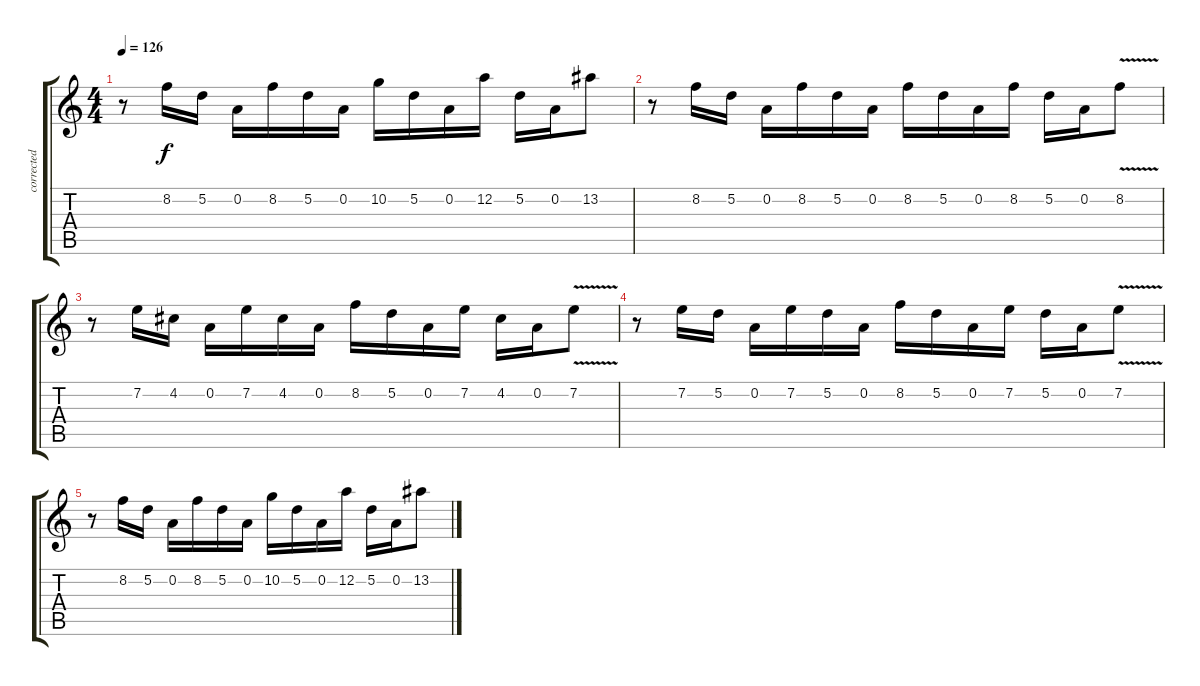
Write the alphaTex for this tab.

\track ("corrected solo guitar" "corrected ") {instrument distortionguitar}
\staff {score tabs}
\tuning (D4 A3 F3 C3 G2 D2) {hide}
\ts (4 4)
\tempo 126
\clef g2
\ks c
r.8{dy f} 8.2.16 5.2.16 0.2.16 8.2.16 5.2.16 0.2.16 10.2.16 5.2.16 0.2.16 12.2.16 5.2.16 0.2.16 13.2.8 |
r.8 8.2.16 5.2.16 0.2.16 8.2.16 5.2.16 0.2.16 8.2.16 5.2.16 0.2.16 8.2.16 5.2.16 0.2.16 8.2{v}.8 |
r.8 7.2.16 4.2.16 0.2.16 7.2.16 4.2.16 0.2.16 8.2.16 5.2.16 0.2.16 7.2.16 4.2.16 0.2.16 7.2{v}.8 |
r.8 7.2.16 5.2.16 0.2.16 7.2.16 5.2.16 0.2.16 8.2.16 5.2.16 0.2.16 7.2.16 5.2.16 0.2.16 7.2{v}.8 |
r.8 8.2.16 5.2.16 0.2.16 8.2.16 5.2.16 0.2.16 10.2.16 5.2.16 0.2.16 12.2.16 5.2.16 0.2.16 13.2.8
